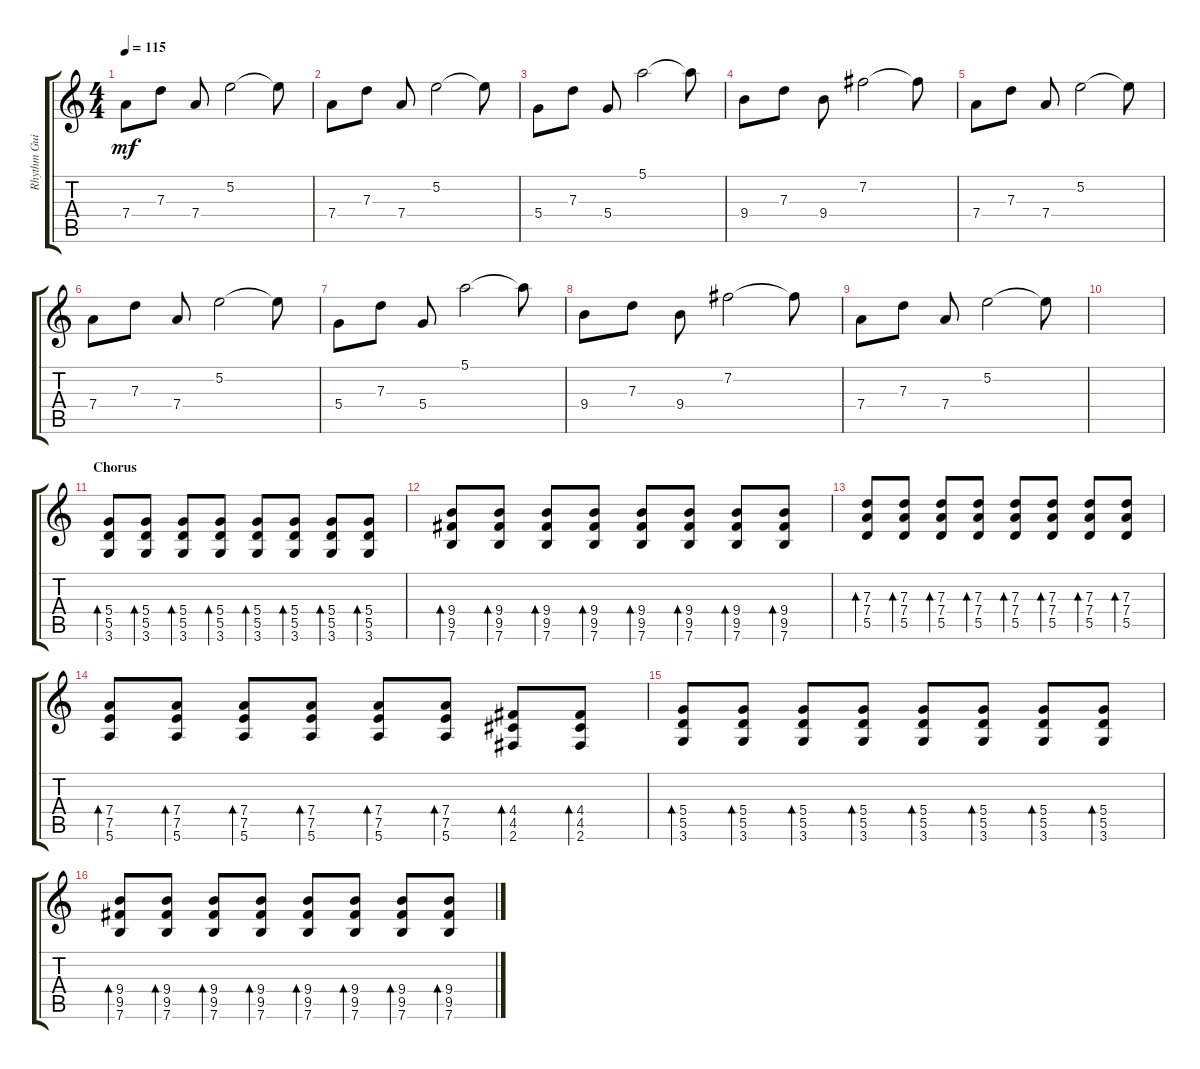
\track ("Rhythm Guitar" "Rhythm Gui") {instrument electricguitarclean}
\staff {score tabs}
\tuning (E4 B3 G3 D3 A2 E2) {hide}
\ts (4 4)
\tempo 115
\clef g2
\ks c
7.4.8{dy mf} 7.3.8 7.4.8 5.2.2 5.2{t}.8 |
7.4.8 7.3.8 7.4.8 5.2.2 5.2{t}.8 |
5.4.8 7.3.8 5.4.8 5.1.2 5.1{t}.8 |
9.4.8 7.3.8 9.4.8 7.2.2 7.2{t}.8 |
7.4.8 7.3.8 7.4.8 5.2.2 5.2{t}.8 |
7.4.8 7.3.8 7.4.8 5.2.2 5.2{t}.8 |
5.4.8 7.3.8 5.4.8 5.1.2 5.1{t}.8 |
9.4.8 7.3.8 9.4.8 7.2.2 7.2{t}.8 |
7.4.8 7.3.8 7.4.8 5.2.2 5.2{t}.8 |
|
\section ("" "Chorus")
(5.4 5.5 3.6).8{bd 30} (5.4 5.5 3.6).8{bd 30} (5.4 5.5 3.6).8{bd 30} (5.4 5.5 3.6).8{bd 30} (5.4 5.5 3.6).8{bd 30} (5.4 5.5 3.6).8{bd 30} (5.4 5.5 3.6).8{bd 30} (5.4 5.5 3.6).8{bd 30} |
(9.4 9.5 7.6).8{bd 30} (9.4 9.5 7.6).8{bd 30} (9.4 9.5 7.6).8{bd 30} (9.4 9.5 7.6).8{bd 30} (9.4 9.5 7.6).8{bd 30} (9.4 9.5 7.6).8{bd 30} (9.4 9.5 7.6).8{bd 30} (9.4 9.5 7.6).8{bd 30} |
(7.3 7.4 5.5).8{bd 30} (7.3 7.4 5.5).8{bd 30} (7.3 7.4 5.5).8{bd 30} (7.3 7.4 5.5).8{bd 30} (7.3 7.4 5.5).8{bd 30} (7.3 7.4 5.5).8{bd 30} (7.3 7.4 5.5).8{bd 30} (7.3 7.4 5.5).8{bd 30} |
(7.4 7.5 5.6).8{bd 30} (7.4 7.5 5.6).8{bd 30} (7.4 7.5 5.6).8{bd 30} (7.4 7.5 5.6).8{bd 30} (7.4 7.5 5.6).8{bd 30} (7.4 7.5 5.6).8{bd 30} (4.4 4.5 2.6).8{bd 30} (4.4 4.5 2.6).8{bd 30} |
(5.4 5.5 3.6).8{bd 30} (5.4 5.5 3.6).8{bd 30} (5.4 5.5 3.6).8{bd 30} (5.4 5.5 3.6).8{bd 30} (5.4 5.5 3.6).8{bd 30} (5.4 5.5 3.6).8{bd 30} (5.4 5.5 3.6).8{bd 30} (5.4 5.5 3.6).8{bd 30} |
(9.4 9.5 7.6).8{bd 30} (9.4 9.5 7.6).8{bd 30} (9.4 9.5 7.6).8{bd 30} (9.4 9.5 7.6).8{bd 30} (9.4 9.5 7.6).8{bd 30} (9.4 9.5 7.6).8{bd 30} (9.4 9.5 7.6).8{bd 30} (9.4 9.5 7.6).8{bd 30}
